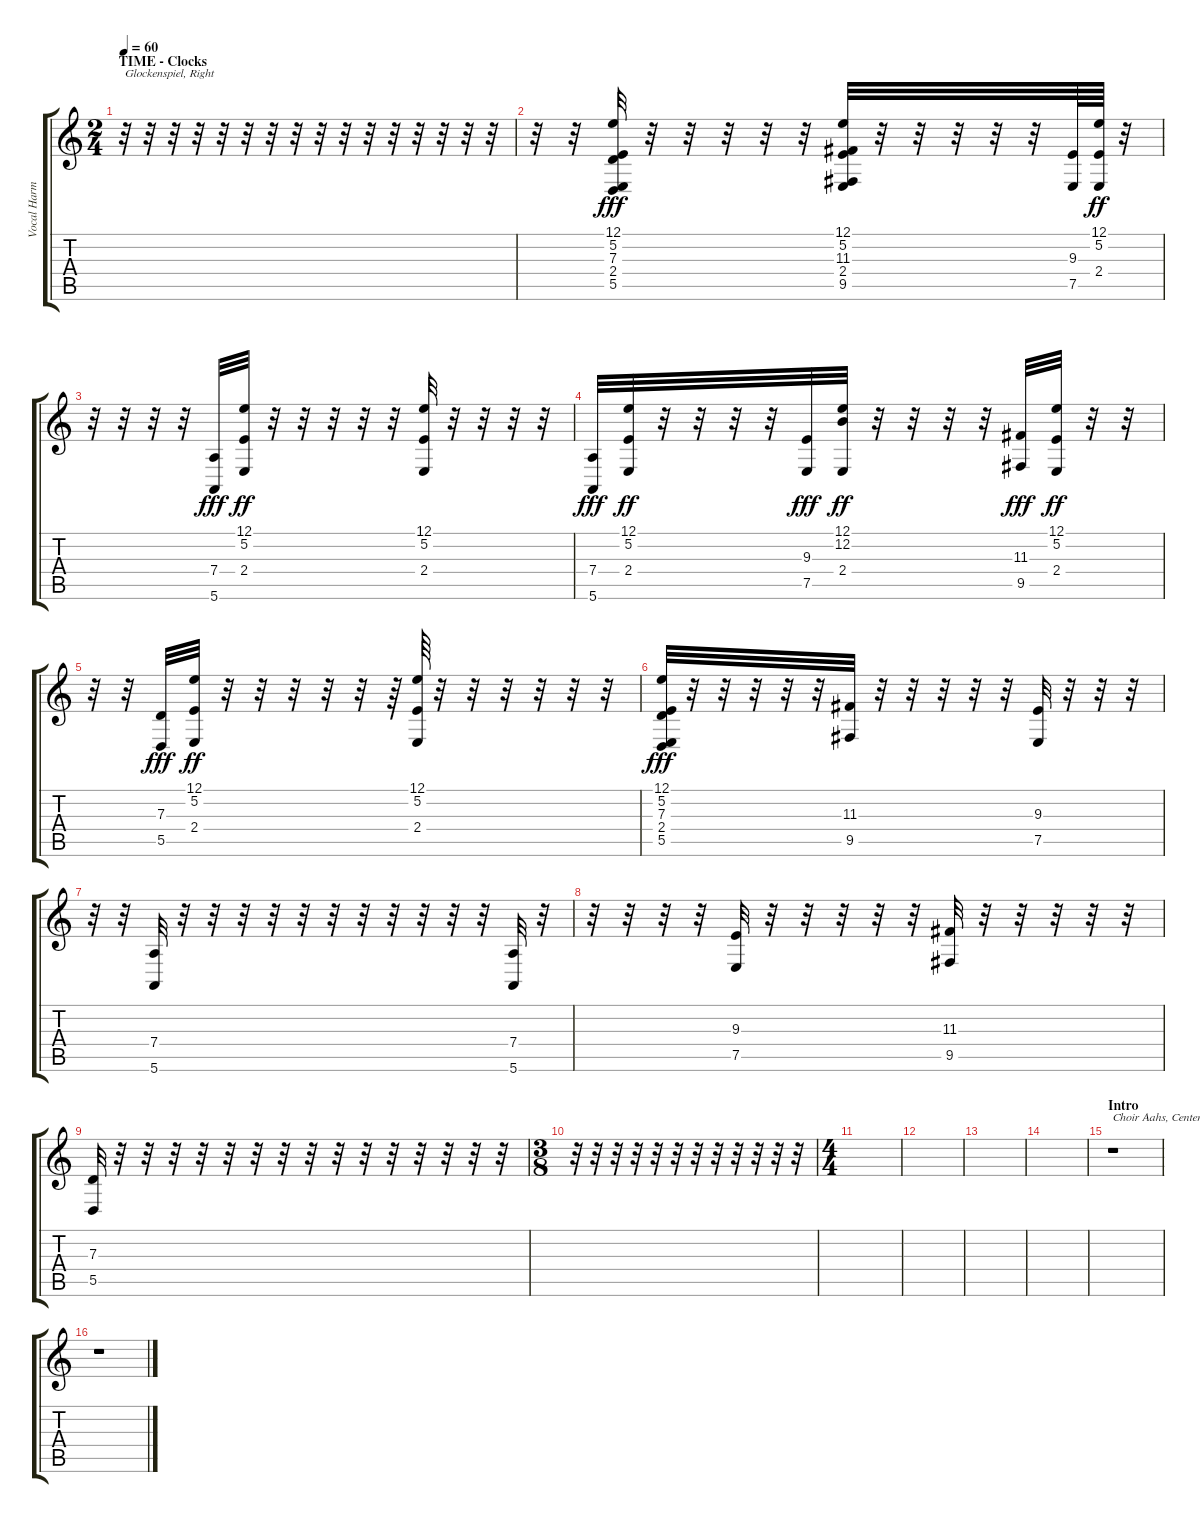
\track ("Vocal Harmonies (girls) / Clocks R-2" "Vocal Harm") {instrument choiraahs}
\staff {score tabs}
\tuning (E4 B3 G3 D3 A2 E2) {hide}
\ts (2 4)
\section ("" "TIME - Clocks")
\tempo 60
\clef g2
\ks c
r.32{txt "Glockenspiel, Right" dy fff volume 15 balance 16 instrument glockenspiel} r.32 r.32 r.32 r.32 r.32 r.32 r.32 r.32 r.32 r.32 r.32 r.32 r.32 r.32 r.32 |
r.32 r.32 (12.1 5.2 7.3 2.4 5.5).32 r.32 r.32 r.32 r.32 r.32 (12.1 5.2 11.3 2.4 9.5).32 r.32 r.32 r.32 r.32 r.32 (9.3 7.5).64 (12.1 5.2 2.4).64{dy ff} r.32 |
r.32 r.32 r.32 r.32 (7.4 5.6).32{dy fff} (12.1 5.2 2.4).32{dy ff} r.32 r.32 r.32 r.32 r.32 (12.1 5.2 2.4).32 r.32 r.32 r.32 r.32 |
(7.4 5.6).32{dy fff} (12.1 5.2 2.4).32{dy ff} r.32 r.32 r.32 r.32 (9.3 7.5).32{dy fff} (12.1 12.2 2.4).32{dy ff} r.32 r.32 r.32 r.32 (11.3 9.5).32{dy fff} (12.1 5.2 2.4).32{dy ff} r.32 r.32 |
r.32 r.32 (7.3 5.5).32{dy fff} (12.1 5.2 2.4).32{dy ff} r.32 r.32 r.32 r.32 r.32 r.64 (12.1 5.2 2.4).64 r.32 r.32 r.32 r.32 r.32 r.32 |
(12.1 5.2 7.3 2.4 5.5).32{dy fff} r.32 r.32 r.32 r.32 r.32 (11.3 9.5).32 r.32 r.32 r.32 r.32 r.32 (9.3 7.5).32 r.32 r.32 r.32 |
r.32 r.32 (7.4 5.6).32 r.32 r.32 r.32 r.32 r.32 r.32 r.32 r.32 r.32 r.32 r.32 (7.4 5.6).32 r.32 |
r.32 r.32 r.32 r.32 (9.3 7.5).32 r.32 r.32 r.32 r.32 r.32 (11.3 9.5).32 r.32 r.32 r.32 r.32 r.32 |
(7.3 5.5).32 r.32 r.32 r.32 r.32 r.32 r.32 r.32 r.32 r.32 r.32 r.32 r.32 r.32 r.32 r.32 |
\ts (3 8)
r.32 r.32 r.32 r.32 r.32 r.32 r.32 r.32 r.32 r.32 r.32 r.32 |
\ts (4 4)
|
|
|
|
\section ("" "Intro")
r.1{txt "Choir Aahs, Center" volume 12 balance 8 instrument choiraahs} |
r.1
